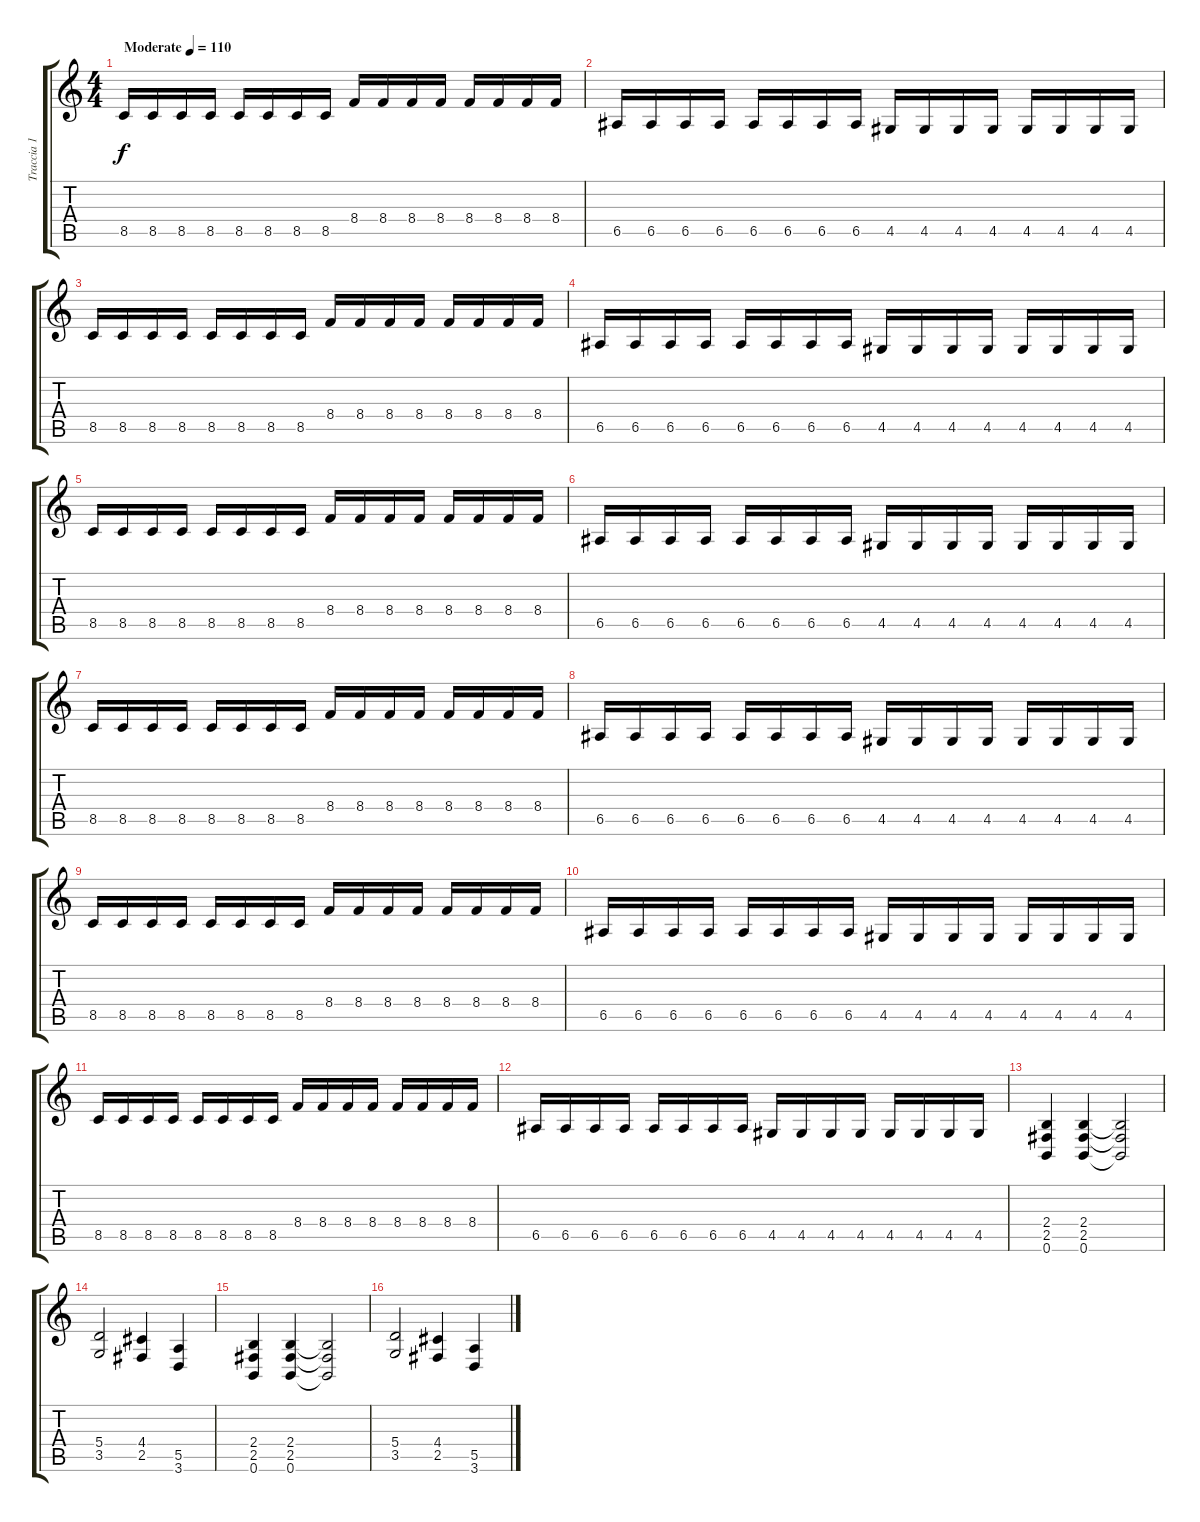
\track ("Traccia 1" "Traccia 1") {instrument distortionguitar}
\staff {score tabs}
\tuning (B3 Gb3 D3 A2 E2 B1) {hide}
\ts (4 4)
\tempo (110 "Moderate")
\clef g2
\ks c
8.5.16{dy f instrument distortionguitar} 8.5.16 8.5.16 8.5.16 8.5.16 8.5.16 8.5.16 8.5.16 8.4.16 8.4.16 8.4.16 8.4.16 8.4.16 8.4.16 8.4.16 8.4.16 |
6.5.16 6.5.16 6.5.16 6.5.16 6.5.16 6.5.16 6.5.16 6.5.16 4.5.16 4.5.16 4.5.16 4.5.16 4.5.16 4.5.16 4.5.16 4.5.16 |
8.5.16 8.5.16 8.5.16 8.5.16 8.5.16 8.5.16 8.5.16 8.5.16 8.4.16 8.4.16 8.4.16 8.4.16 8.4.16 8.4.16 8.4.16 8.4.16 |
6.5.16 6.5.16 6.5.16 6.5.16 6.5.16 6.5.16 6.5.16 6.5.16 4.5.16 4.5.16 4.5.16 4.5.16 4.5.16 4.5.16 4.5.16 4.5.16 |
8.5.16 8.5.16 8.5.16 8.5.16 8.5.16 8.5.16 8.5.16 8.5.16 8.4.16 8.4.16 8.4.16 8.4.16 8.4.16 8.4.16 8.4.16 8.4.16 |
6.5.16 6.5.16 6.5.16 6.5.16 6.5.16 6.5.16 6.5.16 6.5.16 4.5.16 4.5.16 4.5.16 4.5.16 4.5.16 4.5.16 4.5.16 4.5.16 |
8.5.16 8.5.16 8.5.16 8.5.16 8.5.16 8.5.16 8.5.16 8.5.16 8.4.16 8.4.16 8.4.16 8.4.16 8.4.16 8.4.16 8.4.16 8.4.16 |
6.5.16 6.5.16 6.5.16 6.5.16 6.5.16 6.5.16 6.5.16 6.5.16 4.5.16 4.5.16 4.5.16 4.5.16 4.5.16 4.5.16 4.5.16 4.5.16 |
8.5.16 8.5.16 8.5.16 8.5.16 8.5.16 8.5.16 8.5.16 8.5.16 8.4.16 8.4.16 8.4.16 8.4.16 8.4.16 8.4.16 8.4.16 8.4.16 |
6.5.16 6.5.16 6.5.16 6.5.16 6.5.16 6.5.16 6.5.16 6.5.16 4.5.16 4.5.16 4.5.16 4.5.16 4.5.16 4.5.16 4.5.16 4.5.16 |
8.5.16 8.5.16 8.5.16 8.5.16 8.5.16 8.5.16 8.5.16 8.5.16 8.4.16 8.4.16 8.4.16 8.4.16 8.4.16 8.4.16 8.4.16 8.4.16 |
6.5.16 6.5.16 6.5.16 6.5.16 6.5.16 6.5.16 6.5.16 6.5.16 4.5.16 4.5.16 4.5.16 4.5.16 4.5.16 4.5.16 4.5.16 4.5.16 |
(2.4 2.5 0.6).4 (2.4 2.5 0.6).4 (2.4{t} 2.5{t} 0.6{t}).2 |
(5.4 3.5).2 (4.4 2.5).4 (5.5 3.6).4 |
(2.4 2.5 0.6).4 (2.4 2.5 0.6).4 (2.4{t} 2.5{t} 0.6{t}).2 |
(5.4 3.5).2 (4.4 2.5).4 (5.5 3.6).4
